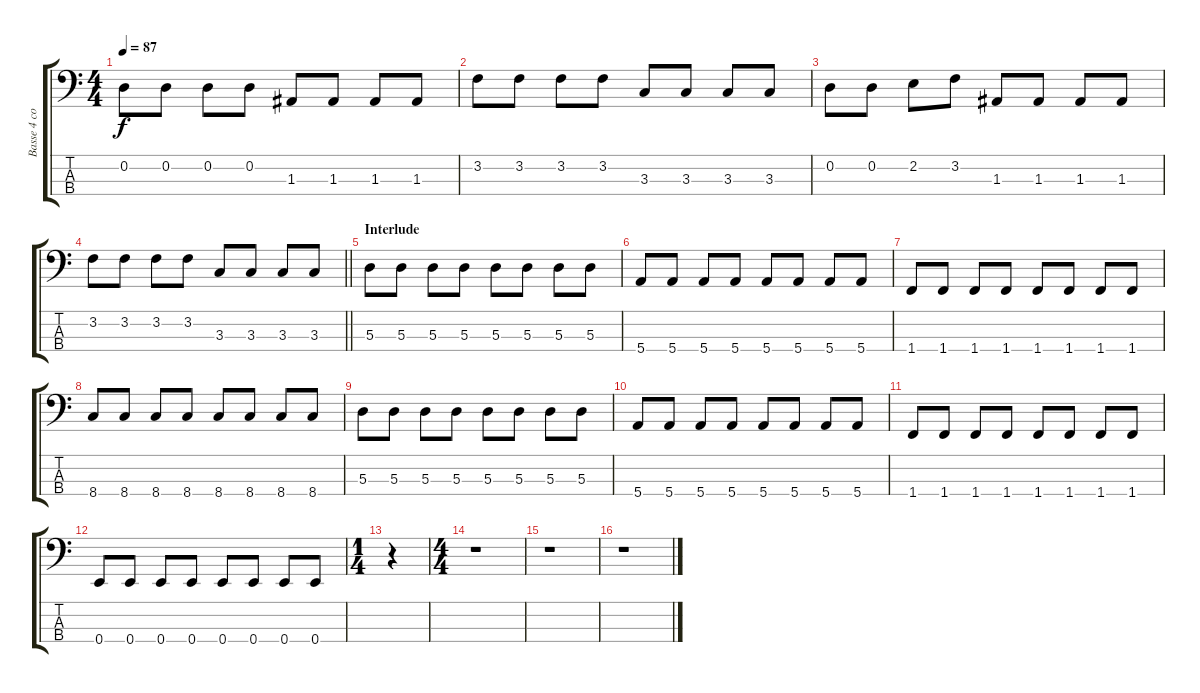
\track ("Basse 4 cordes EADG" "Basse 4 co") {instrument electricbassfinger}
\staff {score tabs}
\tuning (G2 D2 A1 E1) {hide}
\ts (4 4)
\tempo 87
\clef f4
\ks c
0.2.8{dy f} 0.2.8 0.2.8 0.2.8 1.3.8 1.3.8 1.3.8 1.3.8 |
3.2.8 3.2.8 3.2.8 3.2.8 3.3.8 3.3.8 3.3.8 3.3.8 |
0.2.8 0.2.8 2.2.8 3.2.8 1.3.8 1.3.8 1.3.8 1.3.8 |
\barLineRight lightlight
3.2.8 3.2.8 3.2.8 3.2.8 3.3.8 3.3.8 3.3.8 3.3.8 |
\section ("" "Interlude")
5.3.8 5.3.8 5.3.8 5.3.8 5.3.8 5.3.8 5.3.8 5.3.8 |
5.4.8 5.4.8 5.4.8 5.4.8 5.4.8 5.4.8 5.4.8 5.4.8 |
1.4.8 1.4.8 1.4.8 1.4.8 1.4.8 1.4.8 1.4.8 1.4.8 |
8.4.8 8.4.8 8.4.8 8.4.8 8.4.8 8.4.8 8.4.8 8.4.8 |
5.3.8 5.3.8 5.3.8 5.3.8 5.3.8 5.3.8 5.3.8 5.3.8 |
5.4.8 5.4.8 5.4.8 5.4.8 5.4.8 5.4.8 5.4.8 5.4.8 |
1.4.8 1.4.8 1.4.8 1.4.8 1.4.8 1.4.8 1.4.8 1.4.8 |
0.4.8 0.4.8 0.4.8 0.4.8 0.4.8 0.4.8 0.4.8 0.4.8 |
\ts (1 4)
r.4 |
\ts (4 4)
r.1 |
r.1 |
r.1
